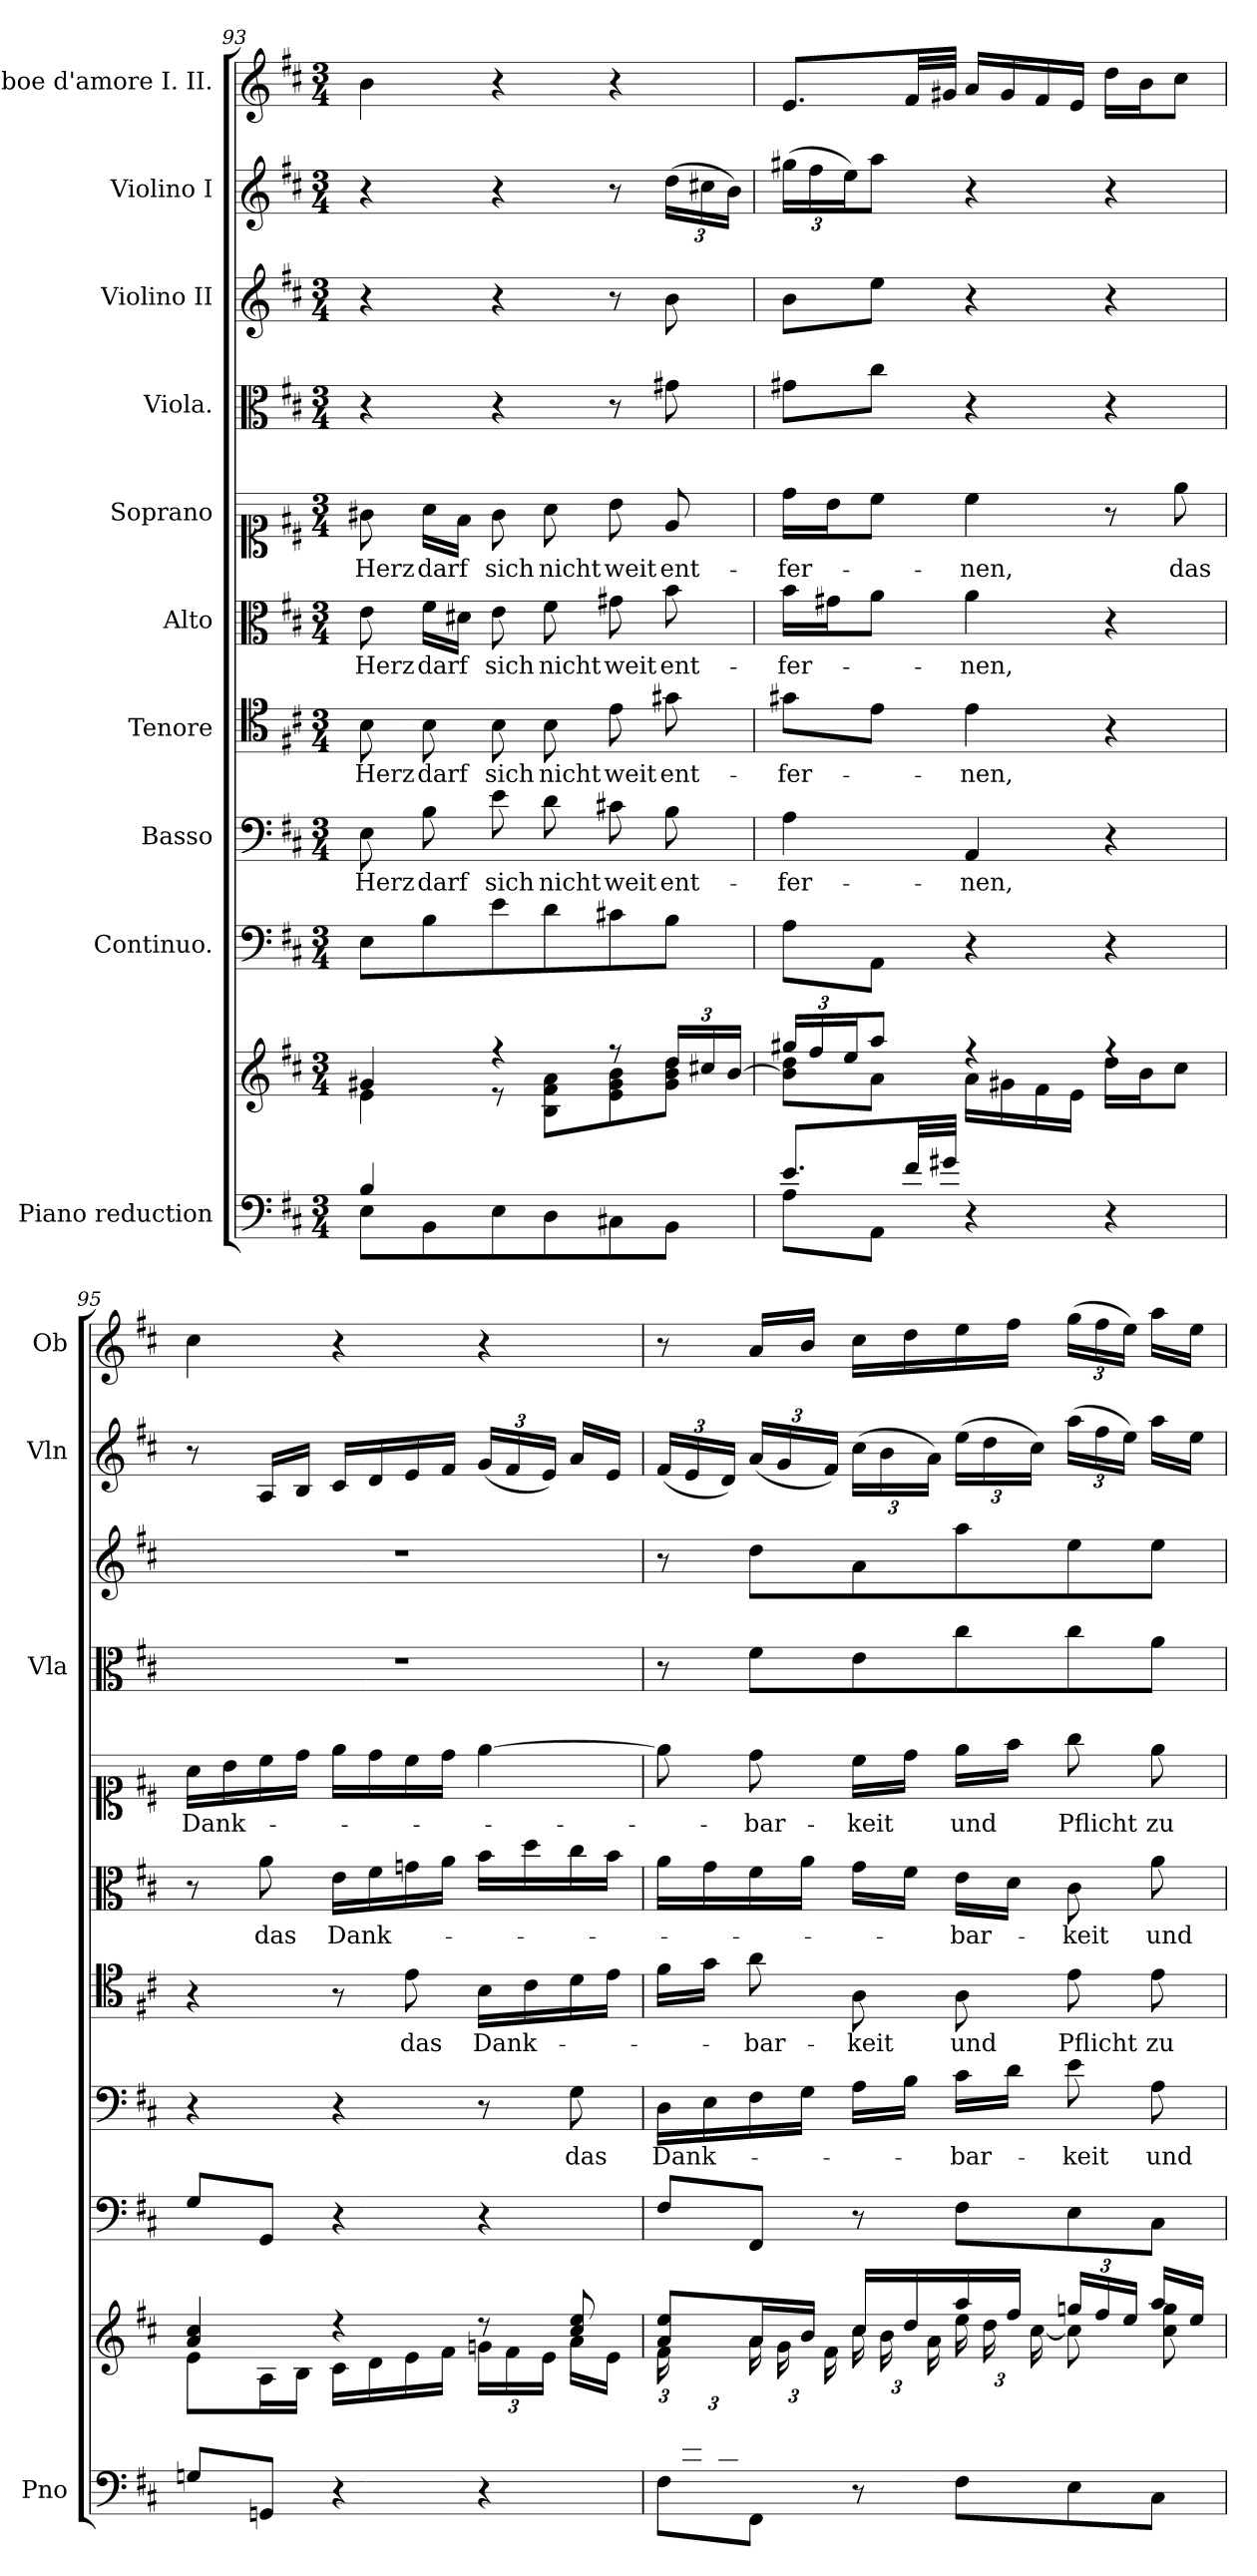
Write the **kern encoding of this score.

**kern	**kern	**kern	**kern	**text	**kern	**text	**kern	**text	**kern	**text	**kern	**kern	**kern	**kern
*part10	*part10	*part9	*part8	*part8	*part7	*part7	*part6	*part6	*part5	*part5	*part4	*part3	*part2	*part1
*staff11	*staff10	*staff9	*staff8	*staff8	*staff7	*staff7	*staff6	*staff6	*staff5	*staff5	*staff4	*staff3	*staff2	*staff1
*I"Piano reduction	*	*I"Continuo.	*I"Basso	*	*I"Tenore	*	*I"Alto	*	*I"Soprano	*	*I"Viola.	*I"Violino II	*I"Violino I	*I"Oboe d'amore I. II.
*I'Pno	*	*	*	*	*	*	*	*	*	*	*I'Vla	*	*I'Vln	*I'Ob
*clefF4	*clefG2	*clefF4	*clefF4	*	*clefC4	*	*clefC3	*	*clefC1	*	*clefC3	*clefG2	*clefG2	*clefG2
*k[f#c#]	*k[f#c#]	*k[f#c#]	*k[f#c#]	*	*k[f#c#]	*	*k[f#c#]	*	*k[f#c#]	*	*k[f#c#]	*k[f#c#]	*k[f#c#]	*k[f#c#]
*M3/4	*M3/4	*M3/4	*M3/4	*	*M3/4	*	*M3/4	*	*M3/4	*	*M3/4	*M3/4	*M3/4	*M3/4
=93	=93	=93	=93	=93	=93	=93	=93	=93	=93	=93	=93	=93	=93	=93
*^	*^	*	*	*	*	*	*	*	*	*	*	*	*	*
!	!	!	!	!	!	!LO:LY:b	!	!LO:LY:b	!	!LO:LY:b	!	!LO:LY:b	!	!	!	!
4B/	8E\L	4g#X/	4e\	8E\L	8E\	Herz	8B\	Herz	8e\	Herz	8g#X\	Herz	4r	4r	4r	4b\
!	!	!	!	!	!	!LO:LY:b	!	!LO:LY:b	!	!LO:LY:b	!	!LO:LY:b	!	!	!	!
.	8BB\	.	.	8B\	8B\	darf	8B\	darf	16f#\LL	darf	16a\LL	darf	.	.	.	.
.	.	.	.	.	.	.	.	.	16d#X\JJ	.	16f#\JJ	.	.	.	.	.
!	!	!	!	!	!	!LO:LY:b	!	!LO:LY:b	!	!LO:LY:b	!	!LO:LY:b	!	!	!	!
2ryy	8E\	4rff	8r	8e\	8e\	sich	8B\	sich	8e\	sich	8g#\	sich	4r	4r	4r	4r
!	!	!	!	!	!	!LO:LY:b	!	!LO:LY:b	!	!LO:LY:b	!	!LO:LY:b	!	!	!	!
.	8D\	.	8B\ 8f#\ 8a\L	8d\	8d\	nicht	8B\	nicht	8f#\	nicht	8a\	nicht	.	.	.	.
!	!	!	!	!	!	!LO:LY:b	!	!LO:LY:b	!	!LO:LY:b	!	!LO:LY:b	!	!	!	!
.	8C#X\	8rff	8e\ 8g#\ 8b\	8c#X\	8c#X\	weit	8e\	weit	8g#X\	weit	8b\	weit	8r	8r	8r	4r
*	*	*Xbrackettup	*	*	*	*	*	*	*	*	*	*	*	*	*	*
!	!	!	!	!	!	!LO:LY:b	!	!LO:LY:b	!	!LO:LY:b	!	!LO:LY:b	!	!	!	!
*	*	*	*	*	*	*	*	*	*	*	*	*	*	*	*Xbrackettup	*
.	8BB\J	24dd/LL	8g#\ 8b\ 8dd\J	8B\J	8B\	ent-	8g#X\	ent-	8b\	ent-	8e/	ent-	8g#X\	8b\	(>24dd\LL	.
.	.	24cc#X/	.	.	.	.	.	.	.	.	.	.	.	.	24cc#X\	.
.	.	[24b/JJ	.	.	.	.	.	.	.	.	.	.	.	.	24b\JJ)	.
=94	=94	=94	=94	=94	=94	=94	=94	=94	=94	=94	=94	=94	=94	=94	=94	=94
!	!	!	!	!	!	!LO:LY:b	!	!LO:LY:b	!	!LO:LY:b	!	!LO:LY:b	!	!	!	!
8.e/L	8A\L	24gg#X/LL	8b\] 8dd\L	8A\L	4A\	fer-	8g#X\L	fer-	16b\LL	fer-	16dd\LL	-fer-	8g#X\L	8b\L	(>24gg#X\LL	8.e/L
.	.	24ff#/	.	.	.	.	.	.	.	.	.	.	.	.	24ff#\	.
.	.	.	.	.	.	.	.	.	16g#X\J	.	16b\J	.	.	.	.	.
.	.	24ee/J	.	.	.	.	.	.	.	.	.	.	.	.	24ee\J)	.
.	8AA\J	8aa/J	8a\J	8AA\J	.	.	8e\J	.	8a\J	.	8cc#\J	.	8cc#\J	8ee\J	8aa\J	.
32f#/LL	.	.	.	.	.	.	.	.	.	.	.	.	.	.	.	32f#/LL
32g#X/JJJ	.	.	.	.	.	.	.	.	.	.	.	.	.	.	.	32g#X/JJJ
!	!	!	!	!	!	!LO:LY:b	!	!LO:LY:b	!	!LO:LY:b	!	!LO:LY:b	!	!	!	!
4r	4ryy	4rff	16a\LL	4r	4AA/	-nen,	4e\	-nen,	4a\	-nen,	4cc#\	nen,	4r	4r	4r	16a/LL
.	.	.	16g#X\	.	.	.	.	.	.	.	.	.	.	.	.	16g#/
.	.	.	16f#\	.	.	.	.	.	.	.	.	.	.	.	.	16f#/
.	.	.	16e\JJ	.	.	.	.	.	.	.	.	.	.	.	.	16e/JJ
4r	4ryy	4rff	16dd\LL	4r	4r	.	4r	.	4r	.	8r	.	4r	4r	4r	16dd\LL
.	.	.	16b\J	.	.	.	.	.	.	.	.	.	.	.	.	16b\J
!	!	!	!	!	!	!	!	!	!	!	!	!LO:LY:b	!	!	!	!
.	.	.	8cc#\J	.	.	.	.	.	.	.	8ee\	das	.	.	.	8cc#\J
*v	*v	*	*	*	*	*	*	*	*	*	*	*	*	*	*	*
!!LO:PB:g=z
=95	=95	=95	=95	=95	=95	=95	=95	=95	=95	=95	=95	=95	=95	=95	=95
!	!	!	!	!	!	!	!	!	!	!	!LO:LY:b	!	!	!	!
8Gn/L	4a/ 4cc#/	8e\L	8G/L	4r	.	4r	.	8r	.	16a\LL	Dank-	2.r	2.r	8r	4cc#\
.	.	.	.	.	.	.	.	.	.	16b\	.	.	.	.	.
!	!	!	!	!	!	!	!	!	!LO:LY:b	!	!	!	!	!	!
8GGn/J	.	16A\L	8GG/J	.	.	.	.	8a\	das	16cc#\	.	.	.	16A/LL	.
.	.	16B\JJ	.	.	.	.	.	.	.	16dd\JJ	.	.	.	16B/JJ	.
!	!	!	!	!	!	!	!	!	!LO:LY:b	!	!	!	!	!	!
4r	4r	16c#\LL	4r	4r	.	8r	.	16e\LL	Dank-	16ee\LL	.	.	.	16c#/LL	4r
.	.	16d\	.	.	.	.	.	16f#\	.	16dd\	.	.	.	16d/	.
!	!	!	!	!	!	!	!LO:LY:b	!	!	!	!	!	!	!	!
.	.	16e\	.	.	.	8e\	das	16gn\	.	16cc#\	.	.	.	16e/	.
.	.	16f#\JJ	.	.	.	.	.	16a\JJ	.	16dd\JJ	.	.	.	16f#/JJ	.
!	!	!	!	!	!	!	!LO:LY:b	!	!	!	!	!	!	!	!
4r	8r	24gn\LL	4r	8r	.	16B\LL	Dank-	16b\LL	.	[4ee\	.	.	.	(<24g/LL	4r
.	.	24f#\	.	.	.	.	.	.	.	.	.	.	.	24f#/	.
.	.	.	.	.	.	16c#\	.	16dd\	.	.	.	.	.	.	.
.	.	24e\JJ	.	.	.	.	.	.	.	.	.	.	.	24e/JJ)	.
!	!	!	!	!	!LO:LY:b	!	!	!	!	!	!	!	!	!	!
.	8cc#/ 8ee/	16a\LL	.	8G\	das	16d\	.	16cc#\	.	.	.	.	.	16a/LL	.
.	.	16e\JJ	.	.	.	16e\JJ	.	16b\JJ	.	.	.	.	.	16e/JJ	.
=96	=96	=96	=96	=96	=96	=96	=96	=96	=96	=96	=96	=96	=96	=96	=96
*^	*	*	*	*	*	*	*	*	*	*	*	*	*	*	*
!	!	!	!	!	!	!LO:LY:b	!	!	!	!	!	!	!	!	!	!
24ryy	8F#\L	8a/ 8ee/L	24f#\LL	8F#/L	16D\LL	Dank-	16f#\LL	.	16a\LL	.	8ee\]	.	8r	8r	(<24f#/LL	8r
24e/	.	.	12ryy	.	.	.	.	.	.	.	.	.	.	.	24e/	.
.	.	.	.	.	16E\	.	16g\JJ	.	16g\	.	.	.	.	.	.	.
24d/JJ	.	.	.	.	.	.	.	.	.	.	.	.	.	.	24d/JJ)	.
!	!	!	!	!	!	!	!	!LO:LY:b	!	!	!	!LO:LY:b	!	!	!	!
2ryy	8FF#\J	16a/L	24a\LL	8FF#/J	16F#\	.	8a\	-bar-	16f#\	.	8dd\	-bar-	8f#\L	8dd\L	(<24a/LL	16a/LL
.	.	.	24g\	.	.	.	.	.	.	.	.	.	.	.	24g/	.
.	.	16b/JJ	.	.	16G\JJ	.	.	.	16a\JJ	.	.	.	.	.	.	16b/JJ
.	.	.	24f#\JJ	.	.	.	.	.	.	.	.	.	.	.	24f#/JJ)	.
!	!	!	!	!	!	!	!	!LO:LY:b	!	!	!	!LO:LY:b	!	!	!	!
.	8r	16cc#/LL	24cc#\LL	8r	16A\LL	.	8A\	-keit	16g\LL	.	16cc#\LL	-keit	8e\	8a\	(>24cc#\LL	16cc#\LL
.	.	.	24b\	.	.	.	.	.	.	.	.	.	.	.	24b\	.
.	.	16dd/	.	.	16B\JJ	.	.	.	16f#\JJ	.	16dd\JJ	.	.	.	.	16dd\
.	.	.	24a\JJ	.	.	.	.	.	.	.	.	.	.	.	24a\JJ)	.
!	!	!	!	!	!	!LO:LY:b	!	!LO:LY:b	!	!LO:LY:b	!	!LO:LY:b	!	!	!	!
.	8F#\L	16aa/	24ee\LL	8F#\L	16c#\LL	-bar-	8A\	und	16e\LL	-bar-	16ee\LL	und	8cc#\	8aa\	(>24ee\LL	16ee\
.	.	.	24dd\	.	.	.	.	.	.	.	.	.	.	.	24dd\	.
.	.	16ff#/JJ	.	.	16d\JJ	.	.	.	16d\JJ	.	16ff#\JJ	.	.	.	.	16ff#\JJ
.	.	.	[24cc#\JJ	.	.	.	.	.	.	.	.	.	.	.	24cc#\JJ)	.
!	!	!	!	!	!	!LO:LY:b	!	!LO:LY:b	!	!LO:LY:b	!	!LO:LY:b	!	!	!	!
*	*	*	*	*	*	*	*	*	*	*	*	*	*	*	*	*Xbrackettup
.	8E\	24ggn/LL	8cc#\L]	8E\	8e\	-keit	8e\	Pflicht	8c#\	-keit	8gg\	Pflicht	8cc#\	8ee\	(>24aa\LL	(>24gg\LL
.	.	24ff#/	.	.	.	.	.	.	.	.	.	.	.	.	24ff#\	24ff#\
.	.	24ee/JJ	.	.	.	.	.	.	.	.	.	.	.	.	24ee\JJ)	24ee\JJ)
!	!	!	!	!	!	!LO:LY:b	!	!LO:LY:b	!	!LO:LY:b	!	!LO:LY:b	!	!	!	!
8ryy	8C#\J	16aa/LL	8cc#\ 8gg\J	8C#\J	8A\	und	8e\	zu	8a\	und	8ee\	zu	8a\J	8ee\J	16aa\LL	16aa\LL
.	.	16ee/JJ	.	.	.	.	.	.	.	.	.	.	.	.	16ee\JJ	16ee\JJ
*v	*v	*	*	*	*	*	*	*	*	*	*	*	*	*	*	*
*	*v	*v	*	*	*	*	*	*	*	*	*	*	*	*	*
=	=	=	=	=	=	=	=	=	=	=	=	=	=	=
*-	*-	*-	*-	*-	*-	*-	*-	*-	*-	*-	*-	*-	*-	*-
